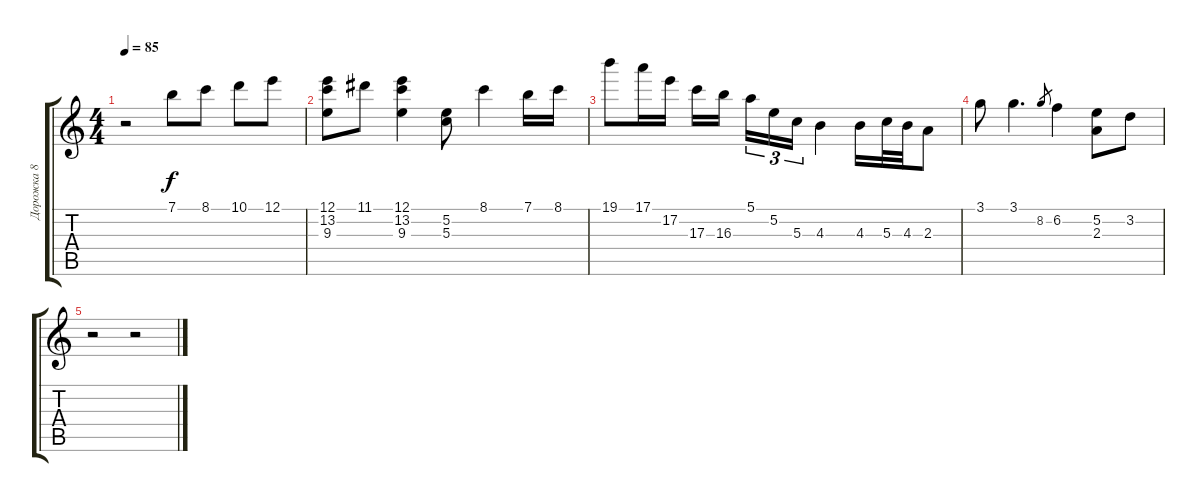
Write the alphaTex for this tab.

\track ("Дорожка 8" "Дорожка 8") {instrument overdrivenguitar}
\staff {score tabs}
\tuning (E4 B3 G3 D3 A2 E2) {hide}
\ts (4 4)
\tempo 85
\clef g2
\ks c
r.2{dy f} 7.1.8 8.1.8 10.1.8 12.1.8 |
(12.1 13.2 9.3).8 11.1.8 (12.1 13.2 9.3).4 (5.2 5.3).8 8.1.4 7.1.16 8.1.16 |
19.1.8 17.1.16 17.2.16 17.3.16 16.3.16{beam splitsecondary} 5.1.16{tu (3 2)} 5.2.16{tu (3 2)} 5.3.16{tu (3 2)} 4.3.4 4.3.16 5.3.32 4.3.32 2.3.8 |
3.1.8 3.1.4{d} 8.2.8{gr} 6.2.4 (5.2 2.3).8 3.2.8 |
r.2 r.2
